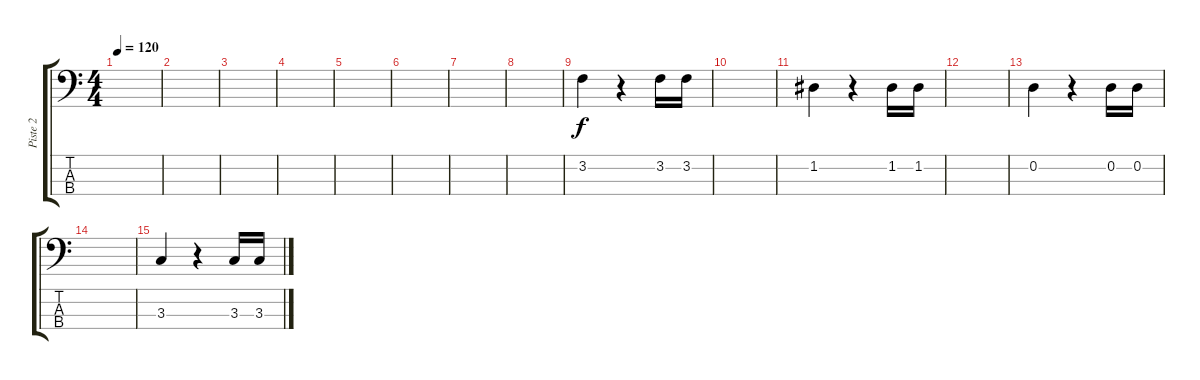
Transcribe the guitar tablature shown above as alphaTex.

\track ("Piste 2" "Piste 2") {instrument synthbass1}
\staff {score tabs}
\tuning (G2 D2 A1 E1) {hide}
\ts (4 4)
\tempo 120
\clef f4
\ks c
|
|
|
|
|
|
|
|
3.2.4 r.4 3.2.16 3.2.16 |
|
1.2.4 r.4 1.2.16 1.2.16 |
|
0.2.4 r.4 0.2.16 0.2.16 |
|
3.3.4 r.4 3.3.16 3.3.16
